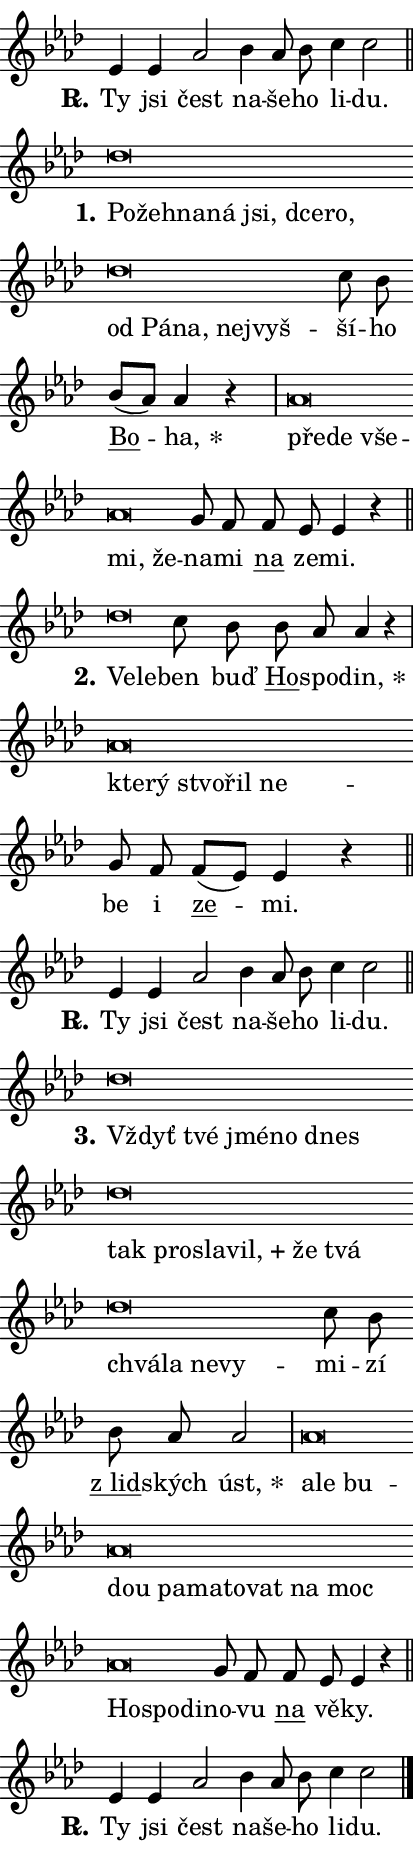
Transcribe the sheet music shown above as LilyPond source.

\version "2.22.1"
\header { tagline = "" }
\paper {
  indent = 0\cm
  top-margin = 0\cm
  right-margin = 0\cm
  bottom-margin = 0\cm
  left-margin = 0\cm
  paper-width = 7\cm
  page-breaking = #ly:one-page-breaking
  system-system-spacing.basic-distance = #11
  score-system-spacing.basic-distance = #11.3
  ragged-last = ##f
}


%% Author: Thomas Morley
%% https://lists.gnu.org/archive/html/lilypond-user/2020-05/msg00002.html
#(define (line-position grob)
"Returns position of @var[grob} in current system:
   @code{'start}, if at first time-step
   @code{'end}, if at last time-step
   @code{'middle} otherwise
"
  (let* ((col (ly:item-get-column grob))
         (ln (ly:grob-object col 'left-neighbor))
         (rn (ly:grob-object col 'right-neighbor))
         (col-to-check-left (if (ly:grob? ln) ln col))
         (col-to-check-right (if (ly:grob? rn) rn col))
         (break-dir-left
           (and
             (ly:grob-property col-to-check-left 'non-musical #f)
             (ly:item-break-dir col-to-check-left)))
         (break-dir-right
           (and
             (ly:grob-property col-to-check-right 'non-musical #f)
             (ly:item-break-dir col-to-check-right))))
        (cond ((eqv? 1 break-dir-left) 'start)
              ((eqv? -1 break-dir-right) 'end)
              (else 'middle))))

#(define (tranparent-at-line-position vctor)
  (lambda (grob)
  "Relying on @code{line-position} select the relevant enry from @var{vctor}.
Used to determine transparency,"
    (case (line-position grob)
      ((end) (not (vector-ref vctor 0)))
      ((middle) (not (vector-ref vctor 1)))
      ((start) (not (vector-ref vctor 2))))))

noteHeadBreakVisibility =
#(define-music-function (break-visibility)(vector?)
"Makes @code{NoteHead}s transparent relying on @var{break-visibility}"
#{
  \override NoteHead.transparent =
    #(tranparent-at-line-position break-visibility)
#})

#(define delete-ledgers-for-transparent-note-heads
  (lambda (grob)
    "Reads whether a @code{NoteHead} is transparent.
If so this @code{NoteHead} is removed from @code{'note-heads} from
@var{grob}, which is supposed to be @code{LedgerLineSpanner}.
As a result ledgers are not printed for this @code{NoteHead}"
    (let* ((nhds-array (ly:grob-object grob 'note-heads))
           (nhds-list
             (if (ly:grob-array? nhds-array)
                 (ly:grob-array->list nhds-array)
                 '()))
           ;; Relies on the transparent-property being done before
           ;; Staff.LedgerLineSpanner.after-line-breaking is executed.
           ;; This is fragile ...
           (to-keep
             (remove
               (lambda (nhd)
                 (ly:grob-property nhd 'transparent #f))
               nhds-list)))
      ;; TODO find a better method to iterate over grob-arrays, similiar
      ;; to filter/remove etc for lists
      ;; For now rebuilt from scratch
      (set! (ly:grob-object grob 'note-heads)  '())
      (for-each
        (lambda (nhd)
          (ly:pointer-group-interface::add-grob grob 'note-heads nhd))
        to-keep))))

hideNotes = {
  \noteHeadBreakVisibility #begin-of-line-visible
}
unHideNotes = {
  \noteHeadBreakVisibility #all-visible
}

% work-around for resetting accidentals
% https://lilypond.org/doc/v2.23/Documentation/notation/displaying-rhythms#unmetered-music
cadenzaMeasure = {
  \cadenzaOff
  \partial 1024 s1024
  \cadenzaOn
}

#(define-markup-command (accent layout props text) (markup?)
  "Underline accented syllable"
  (interpret-markup layout props
    #{\markup \override #'(offset . 4.3) \underline { #text }#}))

responsum = \markup \concat {
  "R" \hspace #-1.05 \path #0.1 #'((moveto 0 0.07) (lineto 0.9 0.8)) \hspace #0.05 "."
}

\layout {
    \context {
        \Staff
        \remove "Time_signature_engraver"
        \override LedgerLineSpanner.after-line-breaking = #delete-ledgers-for-transparent-note-heads
    }
    \context {
        \Voice {
            \override NoteHead.output-attributes = #'((class . "notehead"))
            \override Hairpin.height = #0.55
        }
    }
    \context {
        \Lyrics {
            \override StanzaNumber.output-attributes = #'((class . "stanzanumber"))
            \override LyricSpace.minimum-distance = #0.9
            \override LyricText.font-name = #"TeX Gyre Schola"
            \override LyricText.font-size = 1
            \override StanzaNumber.font-name = #"TeX Gyre Schola Bold"
            \override StanzaNumber.font-size = 1
        }
    }
}

% magnetic-lyrics.ily
%
%   written by
%     Jean Abou Samra <jean@abou-samra.fr>
%     Werner Lemberg <wl@gnu.org>
%
%   adapted by
%     Jiri Hon <jiri.hon@gmail.com>
%
% Version 2022-Apr-15

% https://www.mail-archive.com/lilypond-user@gnu.org/msg149350.html

#(define (Left_hyphen_pointer_engraver context)
   "Collect syllable-hyphen-syllable occurrences in lyrics and store
them in properties.  This engraver only looks to the left.  For
example, if the lyrics input is @code{foo -- bar}, it does the
following.

@itemize @bullet
@item
Set the @code{text} property of the @code{LyricHyphen} grob between
@q{foo} and @q{bar} to @code{foo}.

@item
Set the @code{left-hyphen} property of the @code{LyricText} grob with
text @q{foo} to the @code{LyricHyphen} grob between @q{foo} and
@q{bar}.
@end itemize

Use this auxiliary engraver in combination with the
@code{lyric-@/text::@/apply-@/magnetic-@/offset!} hook."
   (let ((hyphen #f)
         (text #f))
     (make-engraver
      (acknowledgers
       ((lyric-syllable-interface engraver grob source-engraver)
        (set! text grob)))
      (end-acknowledgers
       ((lyric-hyphen-interface engraver grob source-engraver)
        ;(when (not (grob::has-interface grob 'lyric-space-interface))
          (set! hyphen grob)));)
      ((stop-translation-timestep engraver)
       (when (and text hyphen)
         (ly:grob-set-object! text 'left-hyphen hyphen))
       (set! text #f)
       (set! hyphen #f)))))

#(define (lyric-text::apply-magnetic-offset! grob)
   "If the space between two syllables is less than the value in
property @code{LyricText@/.details@/.squash-threshold}, move the right
syllable to the left so that it gets concatenated with the left
syllable.

Use this function as a hook for
@code{LyricText@/.after-@/line-@/breaking} if the
@code{Left_@/hyphen_@/pointer_@/engraver} is active."
   (let ((hyphen (ly:grob-object grob 'left-hyphen #f)))
     (when hyphen
       (let ((left-text (ly:spanner-bound hyphen LEFT)))
         (when (grob::has-interface left-text 'lyric-syllable-interface)
           (let* ((common (ly:grob-common-refpoint grob left-text X))
                  (this-x-ext (ly:grob-extent grob common X))
                  (left-x-ext
                   (begin
                     ;; Trigger magnetism for left-text.
                     (ly:grob-property left-text 'after-line-breaking)
                     (ly:grob-extent left-text common X)))
                  ;; `delta` is the gap width between two syllables.
                  (delta (- (interval-start this-x-ext)
                            (interval-end left-x-ext)))
                  (details (ly:grob-property grob 'details))
                  (threshold (assoc-get 'squash-threshold details 0.2)))
             (when (< delta threshold)
               (let* (;; We have to manipulate the input text so that
                      ;; ligatures crossing syllable boundaries are not
                      ;; disabled.  For languages based on the Latin
                      ;; script this is essentially a beautification.
                      ;; However, for non-Western scripts it can be a
                      ;; necessity.
                      (lt (ly:grob-property left-text 'text))
                      (rt (ly:grob-property grob 'text))
                      (is-space (grob::has-interface hyphen 'lyric-space-interface))
                      (space (if is-space " " ""))
                      (space-markup (grob-interpret-markup grob " "))
                      (space-size (interval-length (ly:stencil-extent space-markup X)))
                      (extra-delta (if is-space space-size 0))
                      ;; Append new syllable.
                      (ltrt-space (if (and (string? lt) (string? rt))
                                (string-append lt space rt)
                                (make-concat-markup (list lt space rt))))
                      ;; Right-align `ltrt` to the right side.
                      (ltrt-space-markup (grob-interpret-markup
                               grob
                               (make-translate-markup
                                (cons (interval-length this-x-ext) 0)
                                (make-right-align-markup ltrt-space)))))
                 (begin
                   ;; Don't print `left-text`.
                   (ly:grob-set-property! left-text 'stencil #f)
                   ;; Set text and stencil (which holds all collected
                   ;; syllables so far) and shift it to the left.
                   (ly:grob-set-property! grob 'text ltrt-space)
                   (ly:grob-set-property! grob 'stencil ltrt-space-markup)
                   (ly:grob-translate-axis! grob (- (- delta extra-delta)) X))))))))))


#(define (lyric-hyphen::displace-bounds-first grob)
   ;; Make very sure this callback isn't triggered too early.
   (let ((left (ly:spanner-bound grob LEFT))
         (right (ly:spanner-bound grob RIGHT)))
     (ly:grob-property left 'after-line-breaking)
     (ly:grob-property right 'after-line-breaking)
     (ly:lyric-hyphen::print grob)))

squashThreshold = #0.4

\layout {
  \context {
    \Lyrics
    \consists #Left_hyphen_pointer_engraver
    \override LyricText.after-line-breaking =
      #lyric-text::apply-magnetic-offset!
    \override LyricHyphen.stencil = #lyric-hyphen::displace-bounds-first
    \override LyricText.details.squash-threshold = \squashThreshold
    \override LyricHyphen.minimum-distance = 0
    \override LyricHyphen.minimum-length = \squashThreshold
  }
}

squash = \override LyricText.details.squash-threshold = 9999
unSquash = \override LyricText.details.squash-threshold = \squashThreshold

left = \override LyricText.self-alignment-X = #LEFT
unLeft = \revert LyricText.self-alignment-X

starOffset = #(lambda (grob) 
                (let ((x_offset (ly:self-alignment-interface::aligned-on-x-parent grob)))
                  (if (= x_offset 0) 0 (+ x_offset 1.2))))

star = #(define-music-function (syllable)(string?)
"Append star separator at the end of a syllable"
#{
  \once \override LyricText.X-offset = #starOffset
  \lyricmode { \markup {
    #syllable
    \override #'((font-name . "TeX Gyre Schola Bold")) \hspace #0.2 \lower #0.65 \larger "*"
  } }
#})

starAccent = #(define-music-function (syllable)(string?)
"Append star separator at the end of a syllable and make accent"
#{
  \once \override LyricText.X-offset = #starOffset
  \lyricmode { \markup {
    \accent #syllable
    \override #'((font-name . "TeX Gyre Schola Bold")) \hspace #0.2 \lower #0.65 \larger "*"
  } }
#})

breath = #(define-music-function (syllable)(string?)
"Append breathing indicator at the end of a syllable"
#{
  \lyricmode { \markup { #syllable "+" } }
#})

optionalBreath = #(define-music-function (syllable)(string?)
"Append optional breathing indicator at the end of a syllable"
#{
  \lyricmode { \markup { #syllable "(+)" } }
#})


\score {
    <<
        \new Voice = "melody" { \cadenzaOn \key as \major \relative { es'4 es as2 \bar "" bes4 as8 bes \bar "" c4 c2 \cadenzaMeasure \bar "||" \break } }
        \new Lyrics \lyricsto "melody" { \lyricmode { \set stanza = \responsum
Ty jsi čest na -- še -- ho li -- du. } }
    >>
    \layout {}
}

\score {
    <<
        \new Voice = "melody" { \cadenzaOn \key as \major \relative { des''\breve*1/16 \hideNotes \breve*1/16 \bar "" \breve*1/16 \bar "" \breve*1/16 \bar "" \breve*1/16 \bar "" \breve*1/16 \bar "" \breve*1/16 \bar "" \breve*1/16 \bar "" \breve*1/16 \bar "" \breve*1/16 \bar "" \breve*1/16 \breve*1/16 \bar "" \unHideNotes c8 bes \bar "" bes[( as)] as4 r \cadenzaMeasure \bar "|" as\breve*1/16 \hideNotes \breve*1/16 \bar "" \breve*1/16 \bar "" \breve*1/16 \breve*1/16 \bar "" \unHideNotes g8 f \bar "" f es es4 r \cadenzaMeasure \bar "||" \break } }
        \new Lyrics \lyricsto "melody" { \lyricmode { \set stanza = "1."
\left Po -- \squash žeh -- na -- ná jsi, dce -- ro, od Pá -- na, nej -- vyš -- \unLeft \unSquash ší -- ho \markup \accent Bo -- \star ha, \left pře -- \squash de vše -- mi, že -- \unLeft \unSquash na -- mi \markup \accent na ze -- mi. } }
    >>
    \layout {}
}

\score {
    <<
        \new Voice = "melody" { \cadenzaOn \key as \major \relative { des''\breve*1/16 \hideNotes \breve*1/16 \bar "" \unHideNotes c8 bes \bar "" bes as as4 r \cadenzaMeasure \bar "|" as\breve*1/16 \hideNotes \breve*1/16 \bar "" \breve*1/16 \bar "" \breve*1/16 \breve*1/16 \bar "" \unHideNotes g8 f \bar "" f[( es)] es4 r \cadenzaMeasure \bar "||" \break } }
        \new Lyrics \lyricsto "melody" { \lyricmode { \set stanza = "2."
\left Ve -- \squash le -- \unLeft \unSquash ben buď \markup \accent Ho -- spo -- \star din, \left kte -- \squash rý stvo -- řil ne -- \unLeft \unSquash be i \markup \accent ze -- mi. } }
    >>
    \layout {}
}

\score {
    <<
        \new Voice = "melody" { \cadenzaOn \key as \major \relative { es'4 es as2 \bar "" bes4 as8 bes \bar "" c4 c2 \cadenzaMeasure \bar "||" \break } }
        \new Lyrics \lyricsto "melody" { \lyricmode { \set stanza = \responsum
Ty jsi čest na -- še -- ho li -- du. } }
    >>
    \layout {}
}

\score {
    <<
        \new Voice = "melody" { \cadenzaOn \key as \major \relative { des''\breve*1/16 \hideNotes \breve*1/16 \bar "" \breve*1/16 \bar "" \breve*1/16 \bar "" \breve*1/16 \bar "" \breve*1/16 \bar "" \breve*1/16 \bar "" \breve*1/16 \bar "" \breve*1/16 \bar "" \breve*1/16 \bar "" \breve*1/16 \bar "" \breve*1/16 \bar "" \breve*1/16 \bar "" \breve*1/16 \breve*1/16 \bar "" \unHideNotes c8 bes \bar "" bes as as2 \cadenzaMeasure \bar "|" as\breve*1/16 \hideNotes \breve*1/16 \bar "" \breve*1/16 \bar "" \breve*1/16 \bar "" \breve*1/16 \bar "" \breve*1/16 \bar "" \breve*1/16 \bar "" \breve*1/16 \bar "" \breve*1/16 \bar "" \breve*1/16 \bar "" \breve*1/16 \bar "" \breve*1/16 \breve*1/16 \bar "" \unHideNotes g8 f \bar "" f es es4 r \cadenzaMeasure \bar "||" \break } }
        \new Lyrics \lyricsto "melody" { \lyricmode { \set stanza = "3."
\left Vždyť \squash tvé jmé -- no dnes tak pro -- sla -- \breath "vil," že tvá chvá -- la ne -- vy -- \unLeft \unSquash mi -- zí \markup \accent "z lid" -- ských \star úst, \left a -- \squash le bu -- dou pa -- ma -- to -- vat na moc Ho -- spo -- di -- \unLeft \unSquash no -- vu \markup \accent na vě -- ky. } }
    >>
    \layout {}
}

\score {
    <<
        \new Voice = "melody" { \cadenzaOn \key as \major \relative { es'4 es as2 \bar "" bes4 as8 bes \bar "" c4 c2 \cadenzaMeasure \bar "||" \break } \bar "|." }
        \new Lyrics \lyricsto "melody" { \lyricmode { \set stanza = \responsum
Ty jsi čest na -- še -- ho li -- du. } }
    >>
    \layout {}
}
